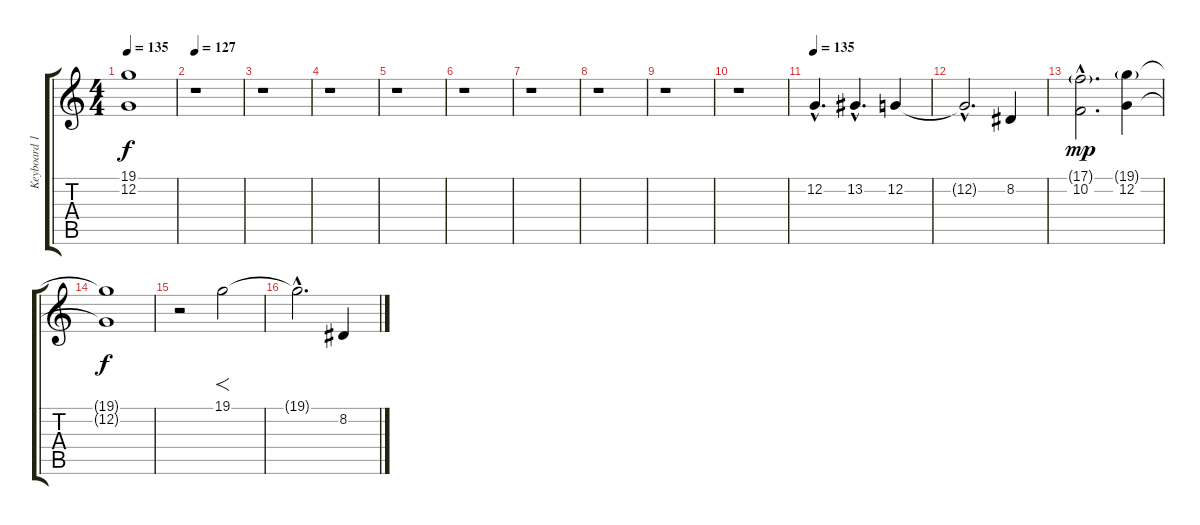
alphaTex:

\track ("Keyboard 1" "Keyboard 1") {instrument stringensemble1}
\staff {score tabs}
\tuning (C4 G3 Eb3 Bb2 F2 C2) {hide}
\ts (4 4)
\tempo 135
\clef g2
\ks c
(19.1{t} 12.2{t}).1{dy f} |
\section ("" "")
\tempo 127
r.1 |
r.1 |
r.1 |
r.1 |
r.1 |
r.1 |
r.1 |
r.1 |
r.1 |
\section ("" "")
\tempo 135
12.2{hac}.4{d} 13.2{hac}.4{d} 12.2.4 |
12.2{hac t}.2{d} 8.2.4 |
(17.1{g hac} 10.2{hac}).2{d dy mp} (19.1{g} 12.2).4 |
(19.1{t} 12.2{t}).1{dy f} |
r.2 19.1.2{f} |
19.1{hac t}.2{d} 8.2.4
